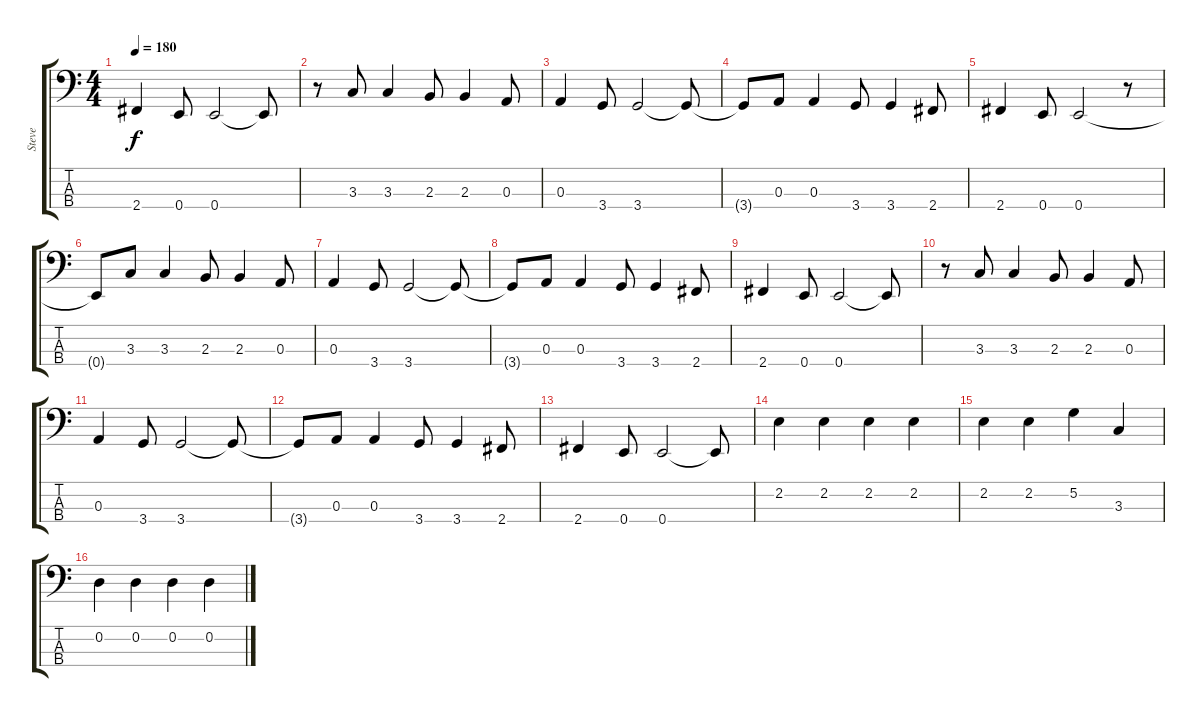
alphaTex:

\track ("Steve" "Steve") {instrument electricbassfinger}
\staff {score tabs}
\tuning (G2 D2 A1 E1) {hide}
\ts (4 4)
\tempo 180
\clef f4
\ks c
2.4.4{dy f} 0.4.8 0.4.2 0.4{t}.8 |
r.8 3.3.8 3.3.4 2.3.8 2.3.4 0.3.8 |
0.3.4 3.4.8 3.4.2 3.4{t}.8 |
3.4{t}.8 0.3.8 0.3.4 3.4.8 3.4.4 2.4.8 |
2.4.4 0.4.8 0.4.2 r.8 |
0.4{t}.8 3.3.8 3.3.4 2.3.8 2.3.4 0.3.8 |
0.3.4 3.4.8 3.4.2 3.4{t}.8 |
3.4{t}.8 0.3.8 0.3.4 3.4.8 3.4.4 2.4.8 |
2.4.4 0.4.8 0.4.2 0.4{t}.8 |
r.8 3.3.8 3.3.4 2.3.8 2.3.4 0.3.8 |
0.3.4 3.4.8 3.4.2 3.4{t}.8 |
3.4{t}.8 0.3.8 0.3.4 3.4.8 3.4.4 2.4.8 |
2.4.4 0.4.8 0.4.2 0.4{t}.8 |
2.2.4 2.2.4 2.2.4 2.2.4 |
2.2.4 2.2.4 5.2.4 3.3.4 |
0.2.4 0.2.4 0.2.4 0.2.4
